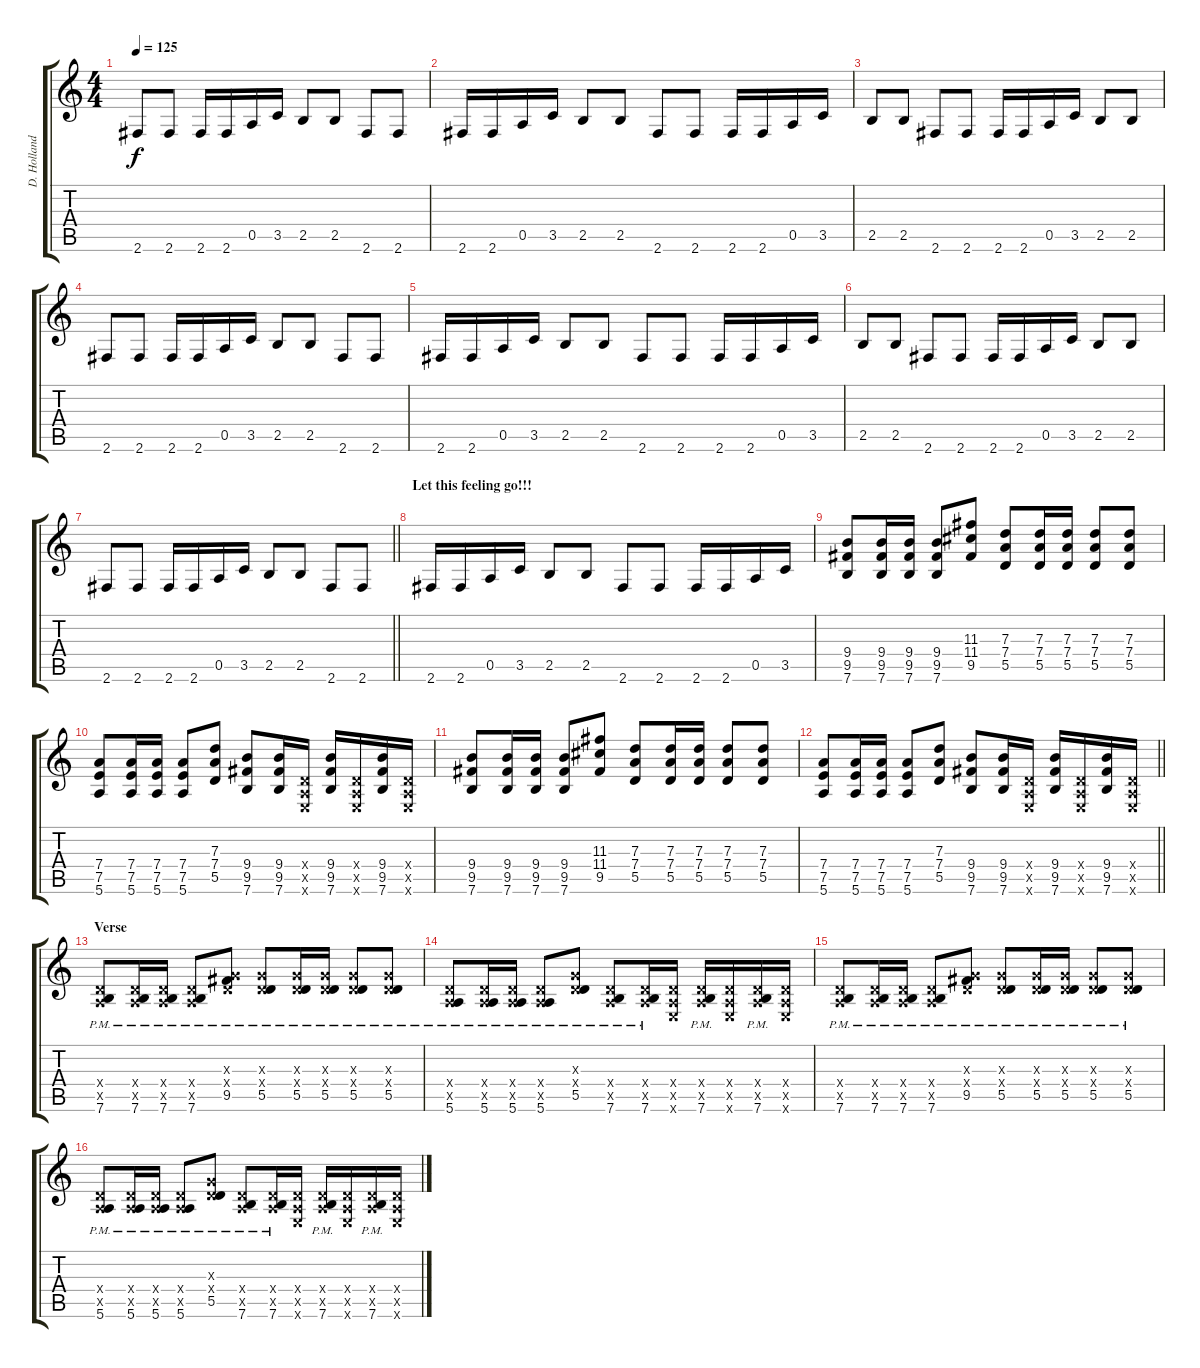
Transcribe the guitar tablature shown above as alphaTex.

\track ("D. Holland" "D. Holland") {instrument distortionguitar}
\staff {score tabs}
\tuning (E4 B3 G3 D3 A2 E2) {hide}
\ts (4 4)
\tempo 125
\clef g2
\ks c
2.6.8{dy f} 2.6.8 2.6.16 2.6.16 0.5.16 3.5.16 2.5.8 2.5.8 2.6.8 2.6.8 |
2.6.16 2.6.16 0.5.16 3.5.16 2.5.8 2.5.8 2.6.8 2.6.8 2.6.16 2.6.16 0.5.16 3.5.16 |
2.5.8 2.5.8 2.6.8 2.6.8 2.6.16 2.6.16 0.5.16 3.5.16 2.5.8 2.5.8 |
2.6.8 2.6.8 2.6.16 2.6.16 0.5.16 3.5.16 2.5.8 2.5.8 2.6.8 2.6.8 |
2.6.16 2.6.16 0.5.16 3.5.16 2.5.8 2.5.8 2.6.8 2.6.8 2.6.16 2.6.16 0.5.16 3.5.16 |
2.5.8 2.5.8 2.6.8 2.6.8 2.6.16 2.6.16 0.5.16 3.5.16 2.5.8 2.5.8 |
\barLineRight lightlight
2.6.8 2.6.8 2.6.16 2.6.16 0.5.16 3.5.16 2.5.8 2.5.8 2.6.8 2.6.8 |
\section ("" "Let this feeling go!!!")
2.6.16 2.6.16 0.5.16 3.5.16 2.5.8 2.5.8 2.6.8 2.6.8 2.6.16 2.6.16 0.5.16 3.5.16 |
(9.4 9.5 7.6).8 (9.4 9.5 7.6).16 (9.4 9.5 7.6).16 (9.4 9.5 7.6).8 (11.3 11.4 9.5).8 (7.3 7.4 5.5).8 (7.3 7.4 5.5).16 (7.3 7.4 5.5).16 (7.3 7.4 5.5).8 (7.3 7.4 5.5).8 |
(7.4 7.5 5.6).8 (7.4 7.5 5.6).16 (7.4 7.5 5.6).16 (7.4 7.5 5.6).8 (7.3 7.4 5.5).8 (9.4 9.5 7.6).8 (9.4 9.5 7.6).16 (0.4{x} 0.5{x} 0.6{x}).16 (9.4 9.5 7.6).16 (0.4{x} 0.5{x} 0.6{x}).16 (9.4 9.5 7.6).16 (0.4{x} 0.5{x} 0.6{x}).16 |
(9.4 9.5 7.6).8 (9.4 9.5 7.6).16 (9.4 9.5 7.6).16 (9.4 9.5 7.6).8 (11.3 11.4 9.5).8 (7.3 7.4 5.5).8 (7.3 7.4 5.5).16 (7.3 7.4 5.5).16 (7.3 7.4 5.5).8 (7.3 7.4 5.5).8 |
\barLineRight lightlight
(7.4 7.5 5.6).8 (7.4 7.5 5.6).16 (7.4 7.5 5.6).16 (7.4 7.5 5.6).8 (7.3 7.4 5.5).8 (9.4 9.5 7.6).8 (9.4 9.5 7.6).16 (0.4{x} 0.5{x} 0.6{x}).16 (9.4 9.5 7.6).16 (0.4{x} 0.5{x} 0.6{x}).16 (9.4 9.5 7.6).16 (0.4{x} 0.5{x} 0.6{x}).16 |
\section ("" "Verse")
(0.4{x} 0.5{x} 7.6{pm}).8 (0.4{x} 0.5{x} 7.6{pm}).16 (0.4{x} 0.5{x} 7.6{pm}).16 (0.4{x} 0.5{x} 7.6{pm}).8 (0.3{x} 0.4{x} 9.5{pm}).8 (0.3{x} 0.4{x} 5.5{pm}).8 (0.3{x} 0.4{x} 5.5{pm}).16 (0.3{x} 0.4{x} 5.5{pm}).16 (0.3{x} 0.4{x} 5.5{pm}).8 (0.3{x} 0.4{x} 5.5{pm}).8 |
(0.4{x} 0.5{x} 5.6{pm}).8 (0.4{x} 0.5{x} 5.6{pm}).16 (0.4{x} 0.5{x} 5.6{pm}).16 (0.4{x} 0.5{x} 5.6{pm}).8 (0.3{x} 0.4{x} 5.5{pm}).8 (0.4{x} 0.5{x} 7.6{pm}).8 (0.4{x} 0.5{x} 7.6{pm}).16 (0.4{x} 0.5{x} 0.6{x}).16 (0.4{x} 0.5{x} 7.6{pm}).16 (0.4{x} 0.5{x} 0.6{x}).16 (0.4{x} 0.5{x} 7.6{pm}).16 (0.4{x} 0.5{x} 0.6{x}).16 |
(0.4{x} 0.5{x} 7.6{pm}).8 (0.4{x} 0.5{x} 7.6{pm}).16 (0.4{x} 0.5{x} 7.6{pm}).16 (0.4{x} 0.5{x} 7.6{pm}).8 (0.3{x} 0.4{x} 9.5{pm}).8 (0.3{x} 0.4{x} 5.5{pm}).8 (0.3{x} 0.4{x} 5.5{pm}).16 (0.3{x} 0.4{x} 5.5{pm}).16 (0.3{x} 0.4{x} 5.5{pm}).8 (0.3{x} 0.4{x} 5.5{pm}).8 |
(0.4{x} 0.5{x} 5.6{pm}).8 (0.4{x} 0.5{x} 5.6{pm}).16 (0.4{x} 0.5{x} 5.6{pm}).16 (0.4{x} 0.5{x} 5.6{pm}).8 (0.3{x} 0.4{x} 5.5{pm}).8 (0.4{x} 0.5{x} 7.6{pm}).8 (0.4{x} 0.5{x} 7.6{pm}).16 (0.4{x} 0.5{x} 0.6{x}).16 (0.4{x} 0.5{x} 7.6{pm}).16 (0.4{x} 0.5{x} 0.6{x}).16 (0.4{x} 0.5{x} 7.6{pm}).16 (0.4{x} 0.5{x} 0.6{x}).16
